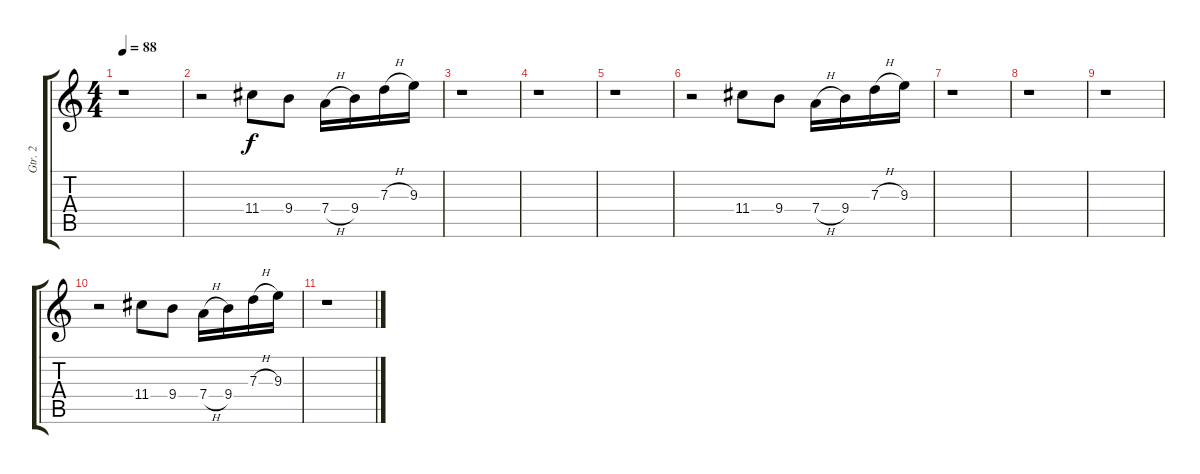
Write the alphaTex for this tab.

\track ("Gtr. 2" "Gtr. 2") {instrument electricguitarclean}
\staff {score tabs}
\tuning (E4 B3 G3 D3 A2 E2) {hide}
\ts (4 4)
\tempo 88
\clef g2
\ks c
r.1{dy f} |
r.2 11.4.8 9.4.8 7.4{h}.16 9.4.16 7.3{h}.16 9.3.16 |
r.1 |
r.1 |
r.1 |
r.2 11.4.8 9.4.8 7.4{h}.16 9.4.16 7.3{h}.16 9.3.16 |
r.1 |
r.1 |
r.1 |
r.2 11.4.8 9.4.8 7.4{h}.16 9.4.16 7.3{h}.16 9.3.16 |
r.1
